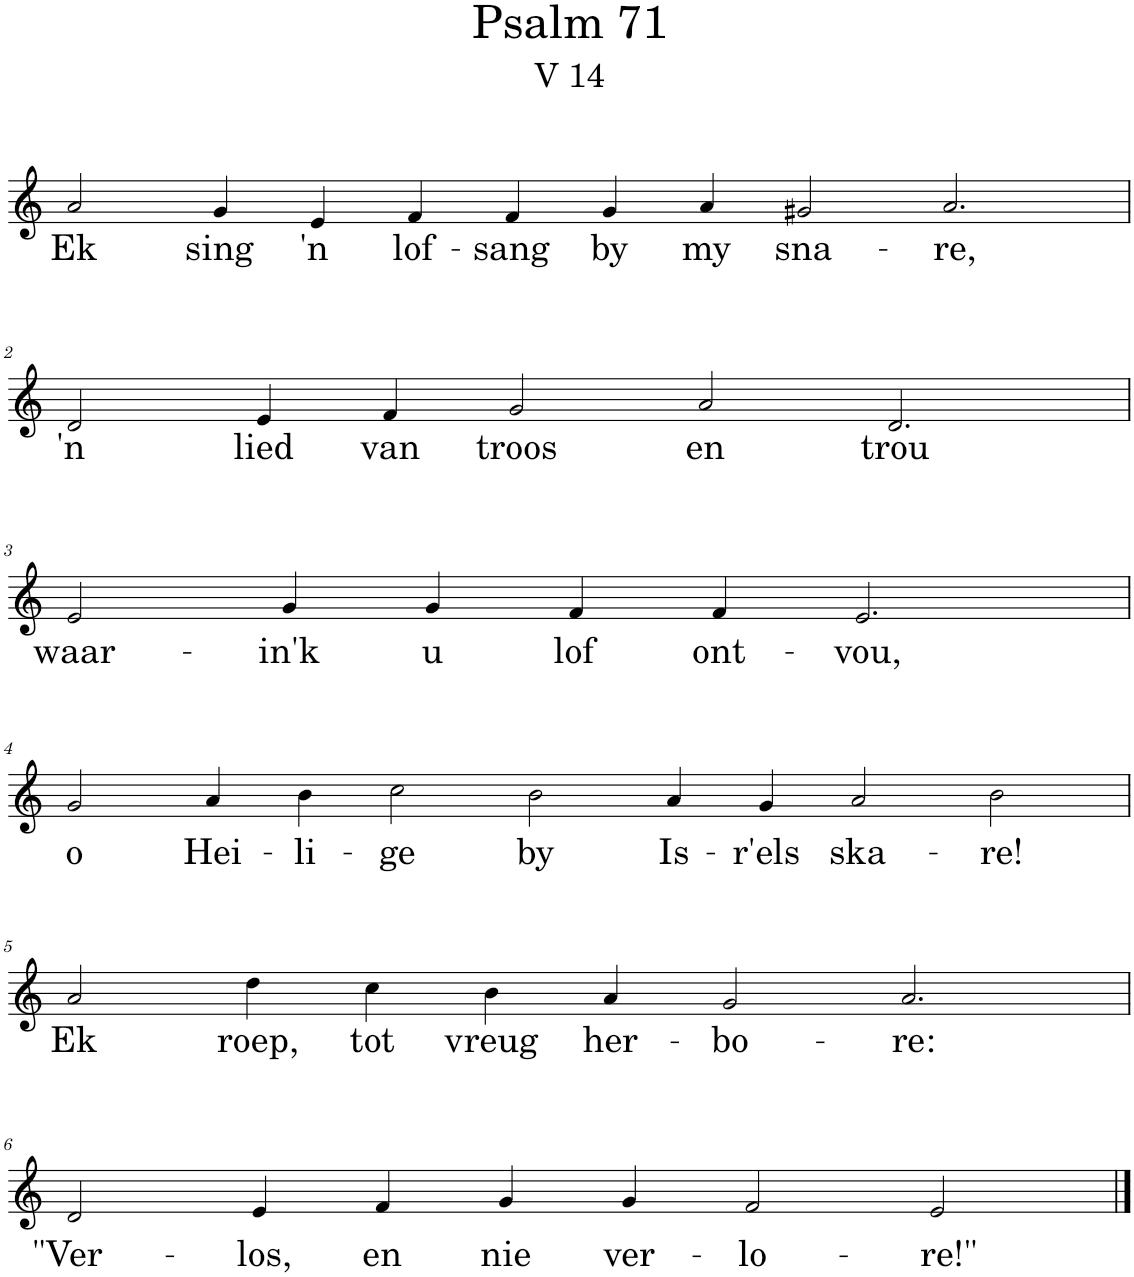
**kern	**text
*part1	*part1
*staff1	*staff1
*I"Pipe Organ	*
*I'Org.	*
*clefG2	*
*k[]	*
*M14/4	*
=1	=1
!	!LO:LY:b
2a/	Ek
!	!LO:LY:b
4g/	sing
!	!LO:LY:b
4e/	'n
!	!LO:LY:b
4f/	lof-
!	!LO:LY:b
4f/	-sang
!	!LO:LY:b
4g/	by
!	!LO:LY:b
4a/	my
!	!LO:LY:b
2g#X/	sna-
!	!LO:LY:b
2.a/	-re,
!!LO:LB:g=z
=2	=2
*M12/4	*
!	!LO:LY:b
2d/	'n
!	!LO:LY:b
4e/	lied
!	!LO:LY:b
4f/	van
!	!LO:LY:b
2g/	troos
!	!LO:LY:b
2a/	en
!	!LO:LY:b
2.d/	trou
!!LO:LB:g=z
=3	=3
!	!LO:LY:b
2e/	waar-
!	!LO:LY:b
4g/	-in'k
!	!LO:LY:b
4g/	u
!	!LO:LY:b
4f/	lof
!	!LO:LY:b
4f/	ont-
!	!LO:LY:b
2.e/	-vou,
!!LO:LB:g=z
=4	=4
*M14/4	*
!	!LO:LY:b
2g/	o
!	!LO:LY:b
4a/	Hei-
!	!LO:LY:b
4b\	-li-
!	!LO:LY:b
2cc\	-ge
!	!LO:LY:b
2b\	by
!	!LO:LY:b
4a/	Is-
!	!LO:LY:b
4g/	-r'els
!	!LO:LY:b
2a/	ska-
!	!LO:LY:b
2b\	-re!
!!LO:LB:g=z
=5	=5
!	!LO:LY:b
2a/	Ek
!	!LO:LY:b
4dd\	roep,
!	!LO:LY:b
4cc\	tot
!	!LO:LY:b
4b\	vreug
!	!LO:LY:b
4a/	her-
!	!LO:LY:b
2g/	-bo-
!	!LO:LY:b
2.a/	-re:
!!LO:LB:g=z
=6	=6
!	!LO:LY:b
2d/	"Ver-
!	!LO:LY:b
4e/	-los,
!	!LO:LY:b
4f/	en
!	!LO:LY:b
4g/	nie
!	!LO:LY:b
4g/	ver-
!	!LO:LY:b
2f/	-lo-
!	!LO:LY:b
2e/	-re!"
==	==
*-	*-
